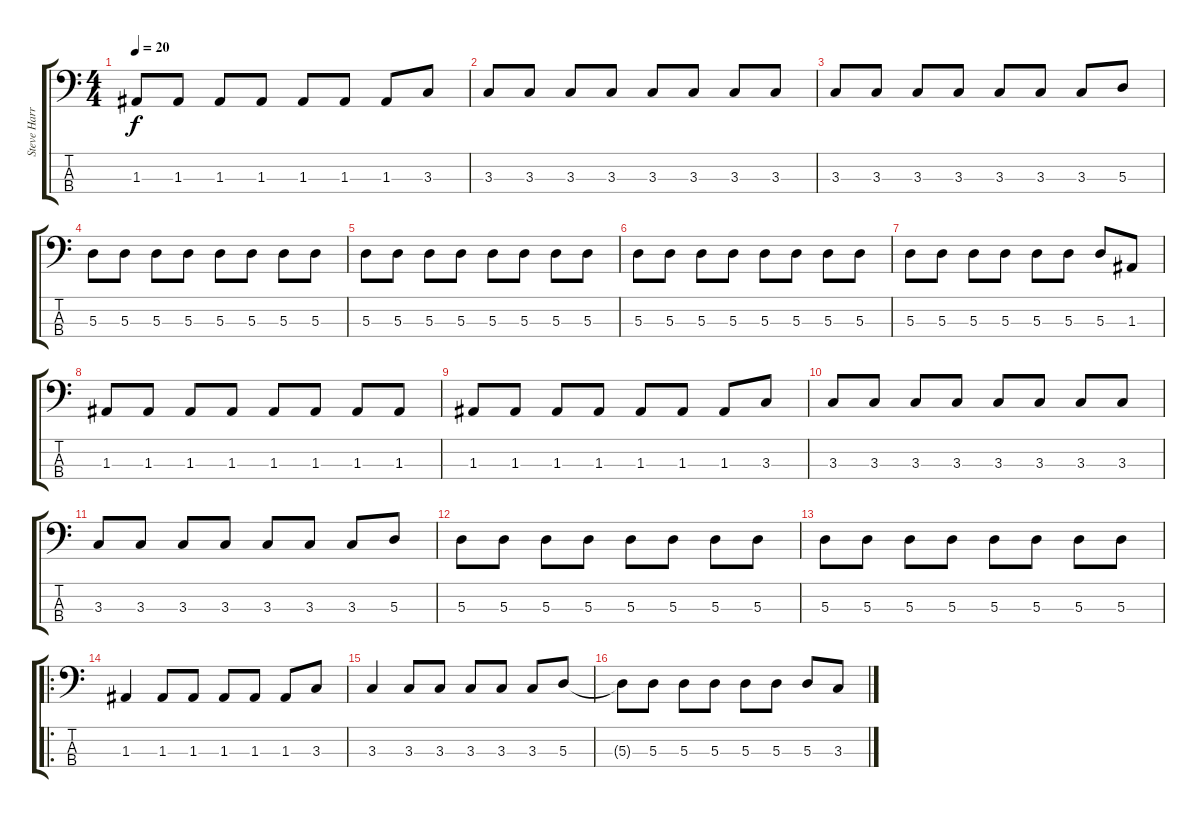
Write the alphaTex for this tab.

\track ("Steve Harris" "Steve Harr") {instrument electricbasspick}
\staff {score tabs}
\tuning (G2 D2 A1 E1) {hide}
\ts (4 4)
\tempo 20
\clef f4
\ks c
1.3.8{dy f} 1.3.8 1.3.8 1.3.8 1.3.8 1.3.8 1.3.8 3.3.8 |
3.3.8 3.3.8 3.3.8 3.3.8 3.3.8 3.3.8 3.3.8 3.3.8 |
3.3.8 3.3.8 3.3.8 3.3.8 3.3.8 3.3.8 3.3.8 5.3.8 |
5.3.8 5.3.8 5.3.8 5.3.8 5.3.8 5.3.8 5.3.8 5.3.8 |
5.3.8 5.3.8 5.3.8 5.3.8 5.3.8 5.3.8 5.3.8 5.3.8 |
5.3.8 5.3.8 5.3.8 5.3.8 5.3.8 5.3.8 5.3.8 5.3.8 |
5.3.8 5.3.8 5.3.8 5.3.8 5.3.8 5.3.8 5.3.8 1.3.8 |
1.3.8 1.3.8 1.3.8 1.3.8 1.3.8 1.3.8 1.3.8 1.3.8 |
1.3.8 1.3.8 1.3.8 1.3.8 1.3.8 1.3.8 1.3.8 3.3.8 |
3.3.8 3.3.8 3.3.8 3.3.8 3.3.8 3.3.8 3.3.8 3.3.8 |
3.3.8 3.3.8 3.3.8 3.3.8 3.3.8 3.3.8 3.3.8 5.3.8 |
5.3.8 5.3.8 5.3.8 5.3.8 5.3.8 5.3.8 5.3.8 5.3.8 |
5.3.8 5.3.8 5.3.8 5.3.8 5.3.8 5.3.8 5.3.8 5.3.8 |
\ro
1.3.4 1.3.8 1.3.8 1.3.8 1.3.8 1.3.8 3.3.8 |
3.3.4 3.3.8 3.3.8 3.3.8 3.3.8 3.3.8 5.3.8 |
5.3{t}.8 5.3.8 5.3.8 5.3.8 5.3.8 5.3.8 5.3.8 3.3.8
